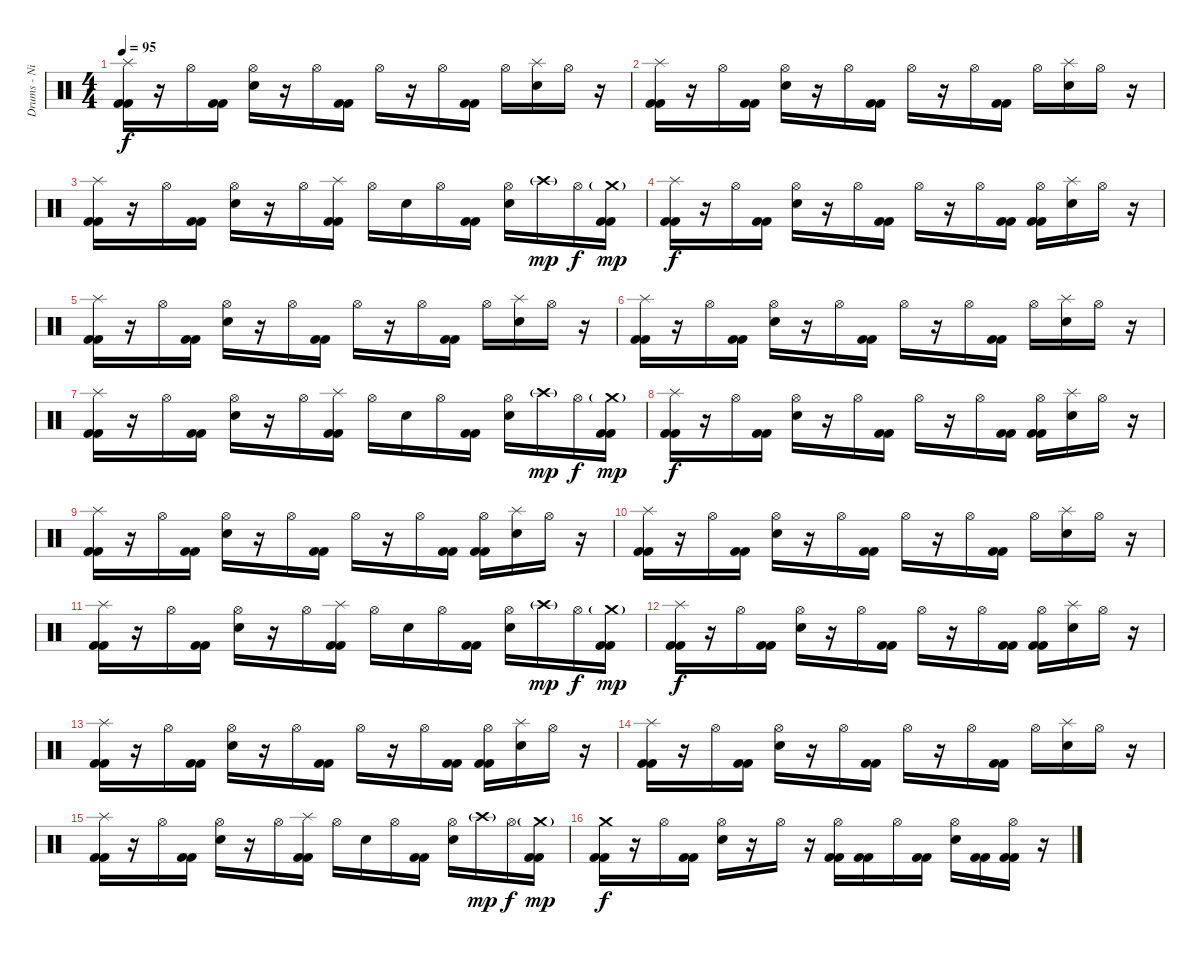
\track ("Drums - Nick Menza" "Drums - Ni") {instrument percussion}
\staff {score}
\articulation defaults
\ts (4 4)
\tempo 95
\clef neutral
\ks c
("Splash (hit)" "Kick (hit) 2" "Kick (hit) 2").16{dy f} r.16 "Hi-Hat (open)".16 ("Kick (hit) 2" "Kick (hit) 2").16 ("Hi-Hat (open)" "Snare (hit) 2").16 r.16 "Hi-Hat (open)".16 ("Kick (hit) 2" "Kick (hit) 2").16 "Hi-Hat (open)".16 r.16 "Hi-Hat (open)".16 ("Kick (hit) 2" "Kick (hit) 2").16 "Hi-Hat (open)".16 ("Splash (hit)" "Snare (hit) 2").16 "Hi-Hat (open)".16 r.16 |
("Splash (hit)" "Kick (hit) 2" "Kick (hit) 2").16 r.16 "Hi-Hat (open)".16 ("Kick (hit) 2" "Kick (hit) 2").16 ("Hi-Hat (open)" "Snare (hit) 2").16 r.16 "Hi-Hat (open)".16 ("Kick (hit) 2" "Kick (hit) 2").16 "Hi-Hat (open)".16 r.16 "Hi-Hat (open)".16 ("Kick (hit) 2" "Kick (hit) 2").16 "Hi-Hat (open)".16 ("Splash (hit)" "Snare (hit) 2").16 "Hi-Hat (open)".16 r.16 |
("Splash (hit)" "Kick (hit) 2" "Kick (hit) 2").16 r.16 "Hi-Hat (open)".16 ("Kick (hit) 2" "Kick (hit) 2").16 ("Hi-Hat (open)" "Snare (hit) 2").16 r.16 "Hi-Hat (open)".16 ("Splash (hit)" "Kick (hit) 2" "Kick (hit) 2").16 "Hi-Hat (open)".16 "Snare (hit) 2".16 "Hi-Hat (open)".16 ("Kick (hit) 2" "Kick (hit) 2").16 ("Hi-Hat (open)" "Snare (hit) 2").16 "Crash high (hit)"{g}.16{dy mp} "Hi-Hat (open)".16{dy f} ("Crash medium (hit)"{g} "Kick (hit) 2" "Kick (hit) 2").16{dy mp} |
("Splash (hit)" "Kick (hit) 2" "Kick (hit) 2").16{dy f} r.16 "Hi-Hat (open)".16 ("Kick (hit) 2" "Kick (hit) 2").16 ("Hi-Hat (open)" "Snare (hit) 2").16 r.16 "Hi-Hat (open)".16 ("Kick (hit) 2" "Kick (hit) 2").16 "Hi-Hat (open)".16 r.16 "Hi-Hat (open)".16 ("Kick (hit) 2" "Kick (hit) 2").16 ("Hi-Hat (open)" "Kick (hit) 2" "Kick (hit) 2").16 ("Splash (hit)" "Snare (hit) 2").16 "Hi-Hat (open)".16 r.16 |
("Splash (hit)" "Kick (hit) 2" "Kick (hit) 2").16 r.16 "Hi-Hat (open)".16 ("Kick (hit) 2" "Kick (hit) 2").16 ("Hi-Hat (open)" "Snare (hit) 2").16 r.16 "Hi-Hat (open)".16 ("Kick (hit) 2" "Kick (hit) 2").16 "Hi-Hat (open)".16 r.16 "Hi-Hat (open)".16 ("Kick (hit) 2" "Kick (hit) 2").16 "Hi-Hat (open)".16 ("Splash (hit)" "Snare (hit) 2").16 "Hi-Hat (open)".16 r.16 |
("Splash (hit)" "Kick (hit) 2" "Kick (hit) 2").16 r.16 "Hi-Hat (open)".16 ("Kick (hit) 2" "Kick (hit) 2").16 ("Hi-Hat (open)" "Snare (hit) 2").16 r.16 "Hi-Hat (open)".16 ("Kick (hit) 2" "Kick (hit) 2").16 "Hi-Hat (open)".16 r.16 "Hi-Hat (open)".16 ("Kick (hit) 2" "Kick (hit) 2").16 "Hi-Hat (open)".16 ("Splash (hit)" "Snare (hit) 2").16 "Hi-Hat (open)".16 r.16 |
("Splash (hit)" "Kick (hit) 2" "Kick (hit) 2").16 r.16 "Hi-Hat (open)".16 ("Kick (hit) 2" "Kick (hit) 2").16 ("Hi-Hat (open)" "Snare (hit) 2").16 r.16 "Hi-Hat (open)".16 ("Splash (hit)" "Kick (hit) 2" "Kick (hit) 2").16 "Hi-Hat (open)".16 "Snare (hit) 2".16 "Hi-Hat (open)".16 ("Kick (hit) 2" "Kick (hit) 2").16 ("Hi-Hat (open)" "Snare (hit) 2").16 "Crash high (hit)"{g}.16{dy mp} "Hi-Hat (open)".16{dy f} ("Crash medium (hit)"{g} "Kick (hit) 2" "Kick (hit) 2").16{dy mp} |
("Splash (hit)" "Kick (hit) 2" "Kick (hit) 2").16{dy f} r.16 "Hi-Hat (open)".16 ("Kick (hit) 2" "Kick (hit) 2").16 ("Hi-Hat (open)" "Snare (hit) 2").16 r.16 "Hi-Hat (open)".16 ("Kick (hit) 2" "Kick (hit) 2").16 "Hi-Hat (open)".16 r.16 "Hi-Hat (open)".16 ("Kick (hit) 2" "Kick (hit) 2").16 ("Hi-Hat (open)" "Kick (hit) 2" "Kick (hit) 2").16 ("Splash (hit)" "Snare (hit) 2").16 "Hi-Hat (open)".16 r.16 |
("Splash (hit)" "Kick (hit) 2" "Kick (hit) 2").16 r.16 "Hi-Hat (open)".16 ("Kick (hit) 2" "Kick (hit) 2").16 ("Hi-Hat (open)" "Snare (hit) 2").16 r.16 "Hi-Hat (open)".16 ("Kick (hit) 2" "Kick (hit) 2").16 "Hi-Hat (open)".16 r.16 "Hi-Hat (open)".16 ("Kick (hit) 2" "Kick (hit) 2").16 ("Hi-Hat (open)" "Kick (hit) 2" "Kick (hit) 2").16 ("Splash (hit)" "Snare (hit) 2").16 "Hi-Hat (open)".16 r.16 |
("Splash (hit)" "Kick (hit) 2" "Kick (hit) 2").16 r.16 "Hi-Hat (open)".16 ("Kick (hit) 2" "Kick (hit) 2").16 ("Hi-Hat (open)" "Snare (hit) 2").16 r.16 "Hi-Hat (open)".16 ("Kick (hit) 2" "Kick (hit) 2").16 "Hi-Hat (open)".16 r.16 "Hi-Hat (open)".16 ("Kick (hit) 2" "Kick (hit) 2").16 "Hi-Hat (open)".16 ("Splash (hit)" "Snare (hit) 2").16 "Hi-Hat (open)".16 r.16 |
("Splash (hit)" "Kick (hit) 2" "Kick (hit) 2").16 r.16 "Hi-Hat (open)".16 ("Kick (hit) 2" "Kick (hit) 2").16 ("Hi-Hat (open)" "Snare (hit) 2").16 r.16 "Hi-Hat (open)".16 ("Splash (hit)" "Kick (hit) 2" "Kick (hit) 2").16 "Hi-Hat (open)".16 "Snare (hit) 2".16 "Hi-Hat (open)".16 ("Kick (hit) 2" "Kick (hit) 2").16 ("Hi-Hat (open)" "Snare (hit) 2").16 "Crash high (hit)"{g}.16{dy mp} "Hi-Hat (open)".16{dy f} ("Crash medium (hit)"{g} "Kick (hit) 2" "Kick (hit) 2").16{dy mp} |
("Splash (hit)" "Kick (hit) 2" "Kick (hit) 2").16{dy f} r.16 "Hi-Hat (open)".16 ("Kick (hit) 2" "Kick (hit) 2").16 ("Hi-Hat (open)" "Snare (hit) 2").16 r.16 "Hi-Hat (open)".16 ("Kick (hit) 2" "Kick (hit) 2").16 "Hi-Hat (open)".16 r.16 "Hi-Hat (open)".16 ("Kick (hit) 2" "Kick (hit) 2").16 ("Hi-Hat (open)" "Kick (hit) 2" "Kick (hit) 2").16 ("Splash (hit)" "Snare (hit) 2").16 "Hi-Hat (open)".16 r.16 |
("Splash (hit)" "Kick (hit) 2" "Kick (hit) 2").16 r.16 "Hi-Hat (open)".16 ("Kick (hit) 2" "Kick (hit) 2").16 ("Hi-Hat (open)" "Snare (hit) 2").16 r.16 "Hi-Hat (open)".16 ("Kick (hit) 2" "Kick (hit) 2").16 "Hi-Hat (open)".16 r.16 "Hi-Hat (open)".16 ("Kick (hit) 2" "Kick (hit) 2").16 ("Hi-Hat (open)" "Kick (hit) 2" "Kick (hit) 2").16 ("Splash (hit)" "Snare (hit) 2").16 "Hi-Hat (open)".16 r.16 |
("Splash (hit)" "Kick (hit) 2" "Kick (hit) 2").16 r.16 "Hi-Hat (open)".16 ("Kick (hit) 2" "Kick (hit) 2").16 ("Hi-Hat (open)" "Snare (hit) 2").16 r.16 "Hi-Hat (open)".16 ("Kick (hit) 2" "Kick (hit) 2").16 "Hi-Hat (open)".16 r.16 "Hi-Hat (open)".16 ("Kick (hit) 2" "Kick (hit) 2").16 "Hi-Hat (open)".16 ("Splash (hit)" "Snare (hit) 2").16 "Hi-Hat (open)".16 r.16 |
("Splash (hit)" "Kick (hit) 2" "Kick (hit) 2").16 r.16 "Hi-Hat (open)".16 ("Kick (hit) 2" "Kick (hit) 2").16 ("Hi-Hat (open)" "Snare (hit) 2").16 r.16 "Hi-Hat (open)".16 ("Splash (hit)" "Kick (hit) 2" "Kick (hit) 2").16 "Hi-Hat (open)".16 "Snare (hit) 2".16 "Hi-Hat (open)".16 ("Kick (hit) 2" "Kick (hit) 2").16 ("Hi-Hat (open)" "Snare (hit) 2").16 "Crash high (hit)"{g}.16{dy mp} "Hi-Hat (open)".16{dy f} ("Crash medium (hit)"{g} "Kick (hit) 2" "Kick (hit) 2").16{dy mp} |
("Crash medium (hit)" "Kick (hit) 2" "Kick (hit) 2").16{dy f} r.16 "Hi-Hat (open)".16 ("Kick (hit) 2" "Kick (hit) 2").16 ("Hi-Hat (open)" "Snare (hit) 2").16 r.16 "Hi-Hat (open)".16 r.16 ("Hi-Hat (open)" "Kick (hit) 2" "Kick (hit) 2").16 ("Kick (hit) 2" "Kick (hit) 2").16 "Hi-Hat (open)".16 ("Kick (hit) 2" "Kick (hit) 2").16 ("Hi-Hat (open)" "Snare (hit) 2").16 ("Kick (hit) 2" "Kick (hit) 2").16 ("Hi-Hat (open)" "Kick (hit) 2" "Kick (hit) 2").16 r.16
